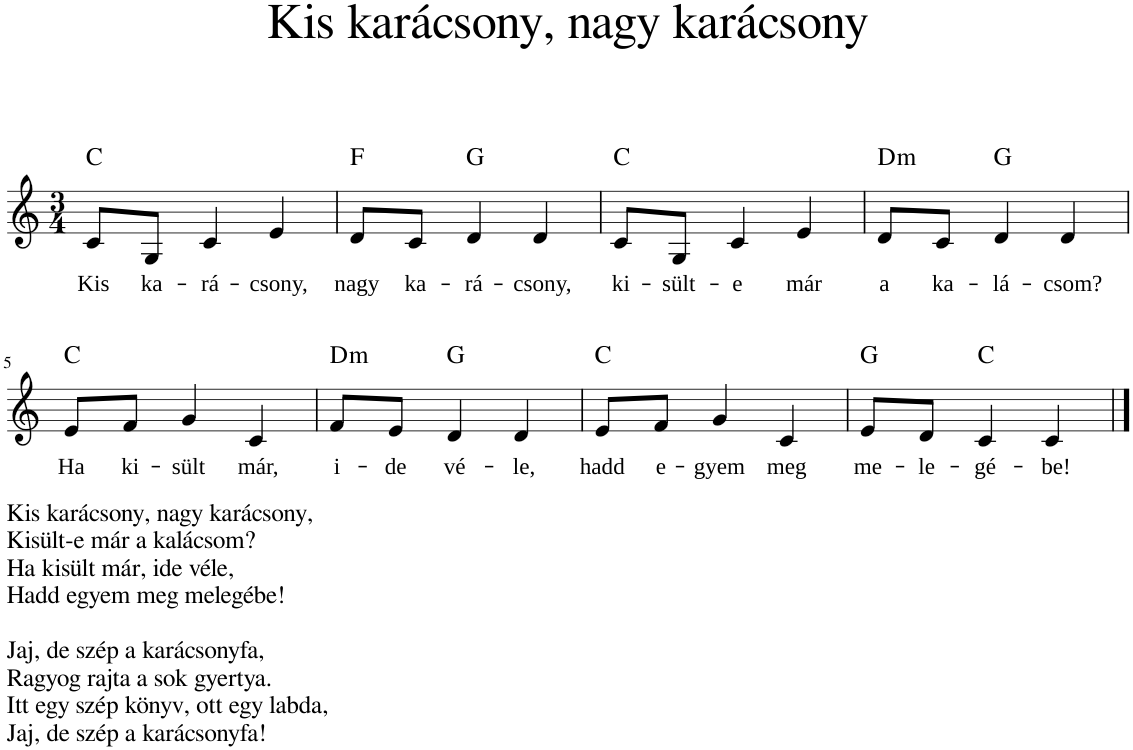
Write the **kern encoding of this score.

**kern	**text	**harte
*part1	*part1	*part1
*staff1	*staff1	*
*I"Piano	*	*
*I'Pno	*	*
*clefG2	*	*
*k[]	*	*
*M3/4	*	*
=1	=1	=1
!	!LO:LY:b	!
8c/L	Kis	C:maj
!	!LO:LY:b	!
8G/J	ka-	.
!	!LO:LY:b	!
4c/	-rá-	.
!	!LO:LY:b	!
4e/	-csony,	.
=2	=2	=2
!	!LO:LY:b	!
8d/L	nagy	F:maj
!	!LO:LY:b	!
8c/J	ka-	.
!	!LO:LY:b	!
4d/	-rá-	G:maj
!	!LO:LY:b	!
4d/	-csony,	.
=3	=3	=3
!	!LO:LY:b	!
8c/L	ki-	C:maj
!	!LO:LY:b	!
8G/J	-sült-	.
!	!LO:LY:b	!
4c/	-e	.
!	!LO:LY:b	!
4e/	már	.
=4	=4	=4
!	!LO:LY:b	!LO:H:kt=m
8d/L	a	D:min
!	!LO:LY:b	!
8c/J	ka-	.
!	!LO:LY:b	!
4d/	-lá-	G:maj
!	!LO:LY:b	!
4d/	-csom?	.
!!LO:LB:g=z
=5	=5	=5
!LO:TX:b:t=Kis karácsony, nagy karácsony,	!	!
!LO:TX:b:t=Kisült-e már a kalácsom?	!	!
!LO:TX:b:t=Ha kisült már, ide véle,	!	!
!LO:TX:b:t=Hadd egyem meg melegébe!	!	!
!LO:TX:b:t=Jaj, de szép a karácsonyfa,	!	!
!LO:TX:b:t=Ragyog rajta a sok gyertya.	!	!
!LO:TX:b:t=Itt egy szép könyv, ott egy labda,	!	!
!LO:TX:b:t=Jaj, de szép a karácsonyfa!	!	!
!	!LO:LY:b	!
8e/L	Ha	C:maj
!	!LO:LY:b	!
8f/J	ki-	.
!	!LO:LY:b	!
4g/	-sült	.
!	!LO:LY:b	!
4c/	már,	.
=6	=6	=6
!	!LO:LY:b	!LO:H:kt=m
8f/L	i-	D:min
!	!LO:LY:b	!
8e/J	-de	.
!	!LO:LY:b	!
4d/	vé-	G:maj
!	!LO:LY:b	!
4d/	-le,	.
=7	=7	=7
!	!LO:LY:b	!
8e/L	hadd	C:maj
!	!LO:LY:b	!
8f/J	e-	.
!	!LO:LY:b	!
4g/	-gyem	.
!	!LO:LY:b	!
4c/	meg	.
=8	=8	=8
!	!LO:LY:b	!
8e/L	me-	G:maj
!	!LO:LY:b	!
8d/J	-le-	.
!	!LO:LY:b	!
4c/	-gé-	C:maj
!	!LO:LY:b	!
4c/	-be!	.
==	==	==
*-	*-	*-
